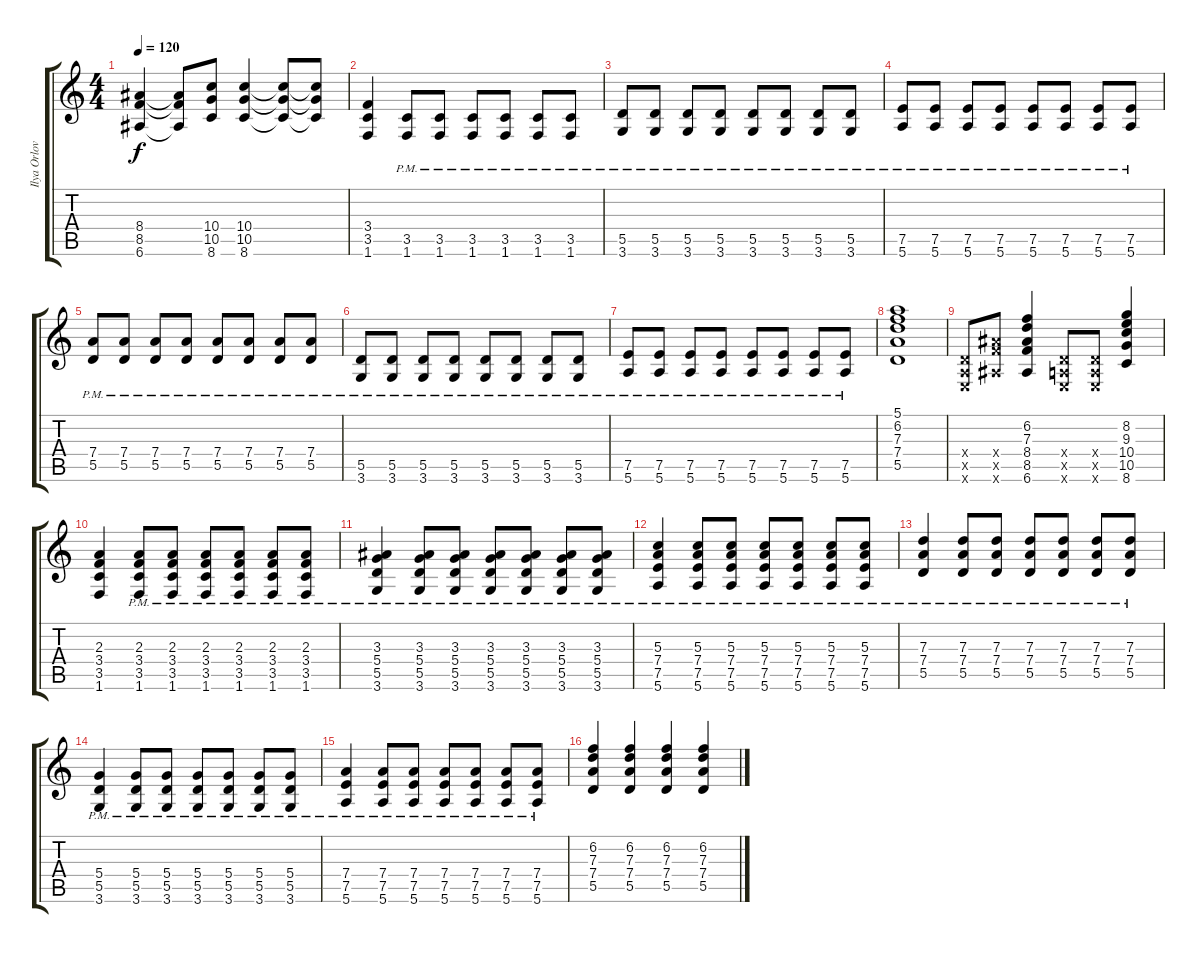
\track ("Ilya Orlov" "Ilya Orlov") {instrument overdrivenguitar}
\staff {score tabs}
\tuning (E4 B3 G3 D3 A2 E2) {hide}
\ts (4 4)
\tempo 120
\clef g2
\ks c
(8.4 8.5 6.6).4{dy f} (8.4{t} 8.5{t} 6.6{t}).8 (10.4 10.5 8.6).8 (10.4 10.5 8.6).4 (10.4{t} 10.5{t} 8.6{t}).8 (10.4{t} 10.5{t} 8.6{t}).8 |
(3.4 3.5 1.6).4 (3.5{pm} 1.6{pm}).8 (3.5{pm} 1.6{pm}).8 (3.5{pm} 1.6{pm}).8 (3.5{pm} 1.6{pm}).8 (3.5{pm} 1.6{pm}).8 (3.5{pm} 1.6{pm}).8 |
(5.5{pm} 3.6{pm}).8 (5.5{pm} 3.6{pm}).8 (5.5{pm} 3.6{pm}).8 (5.5{pm} 3.6{pm}).8 (5.5{pm} 3.6{pm}).8 (5.5{pm} 3.6{pm}).8 (5.5{pm} 3.6{pm}).8 (5.5{pm} 3.6{pm}).8 |
(7.5{pm} 5.6{pm}).8 (7.5{pm} 5.6{pm}).8 (7.5{pm} 5.6{pm}).8 (7.5{pm} 5.6{pm}).8 (7.5{pm} 5.6{pm}).8 (7.5{pm} 5.6{pm}).8 (7.5{pm} 5.6{pm}).8 (7.5{pm} 5.6{pm}).8 |
(7.4{pm} 5.5{pm}).8 (7.4{pm} 5.5{pm}).8 (7.4{pm} 5.5{pm}).8 (7.4{pm} 5.5{pm}).8 (7.4{pm} 5.5{pm}).8 (7.4{pm} 5.5{pm}).8 (7.4{pm} 5.5{pm}).8 (7.4{pm} 5.5{pm}).8 |
(5.5{pm} 3.6{pm}).8 (5.5{pm} 3.6{pm}).8 (5.5{pm} 3.6{pm}).8 (5.5{pm} 3.6{pm}).8 (5.5{pm} 3.6{pm}).8 (5.5{pm} 3.6{pm}).8 (5.5{pm} 3.6{pm}).8 (5.5{pm} 3.6{pm}).8 |
(7.5{pm} 5.6{pm}).8 (7.5{pm} 5.6{pm}).8 (7.5{pm} 5.6{pm}).8 (7.5{pm} 5.6{pm}).8 (7.5{pm} 5.6{pm}).8 (7.5{pm} 5.6{pm}).8 (7.5{pm} 5.6{pm}).8 (7.5 5.6{pm}).8 |
(5.1 6.2 7.3 7.4 5.5).1 |
(0.4{x} 0.5{x} 0.6{x}).8 (8.4{x} 8.5{x} 6.6{x}).8 (6.2 7.3 8.4 8.5 6.6).4 (0.4{x} 0.5{x} 0.6{x}).8 (0.4{x} 0.5{x} 0.6{x}).8 (8.2 9.3 10.4 10.5 8.6).4 |
(2.3 3.4 3.5 1.6).4 (2.3 3.4 3.5{pm} 1.6{pm}).8 (2.3 3.4 3.5{pm} 1.6{pm}).8 (2.3 3.4 3.5{pm} 1.6{pm}).8 (2.3 3.4 3.5{pm} 1.6{pm}).8 (2.3 3.4 3.5{pm} 1.6{pm}).8 (2.3 3.4 3.5{pm} 1.6{pm}).8 |
(3.3 5.4 5.5{pm} 3.6{pm}).4 (3.3 5.4 5.5{pm} 3.6{pm}).8 (3.3 5.4 5.5{pm} 3.6{pm}).8 (3.3 5.4 5.5{pm} 3.6{pm}).8 (3.3 5.4 5.5{pm} 3.6{pm}).8 (3.3 5.4 5.5{pm} 3.6{pm}).8 (3.3 5.4 5.5{pm} 3.6{pm}).8 |
(5.3 7.4 7.5{pm} 5.6{pm}).4 (5.3 7.4 7.5{pm} 5.6{pm}).8 (5.3 7.4 7.5{pm} 5.6{pm}).8 (5.3 7.4 7.5{pm} 5.6{pm}).8 (5.3 7.4 7.5{pm} 5.6{pm}).8 (5.3 7.4 7.5{pm} 5.6{pm}).8 (5.3 7.4 7.5{pm} 5.6{pm}).8 |
(7.3 7.4{pm} 5.5{pm}).4 (7.3 7.4{pm} 5.5{pm}).8 (7.3 7.4{pm} 5.5{pm}).8 (7.3 7.4{pm} 5.5{pm}).8 (7.3 7.4{pm} 5.5{pm}).8 (7.3 7.4{pm} 5.5{pm}).8 (7.3 7.4{pm} 5.5{pm}).8 |
(5.4 5.5{pm} 3.6{pm}).4 (5.4 5.5{pm} 3.6{pm}).8 (5.4 5.5{pm} 3.6{pm}).8 (5.4 5.5{pm} 3.6{pm}).8 (5.4 5.5{pm} 3.6{pm}).8 (5.4 5.5{pm} 3.6{pm}).8 (5.4 5.5{pm} 3.6{pm}).8 |
(7.4 7.5{pm} 5.6{pm}).4 (7.4 7.5{pm} 5.6{pm}).8 (7.4 7.5{pm} 5.6{pm}).8 (7.4 7.5{pm} 5.6{pm}).8 (7.4 7.5{pm} 5.6{pm}).8 (7.4 7.5{pm} 5.6{pm}).8 (7.4 7.5{pm} 5.6{pm}).8 |
(6.2 7.3 7.4 5.5).4 (6.2 7.3 7.4 5.5).4 (6.2 7.3 7.4 5.5).4 (6.2 7.3 7.4 5.5).4
